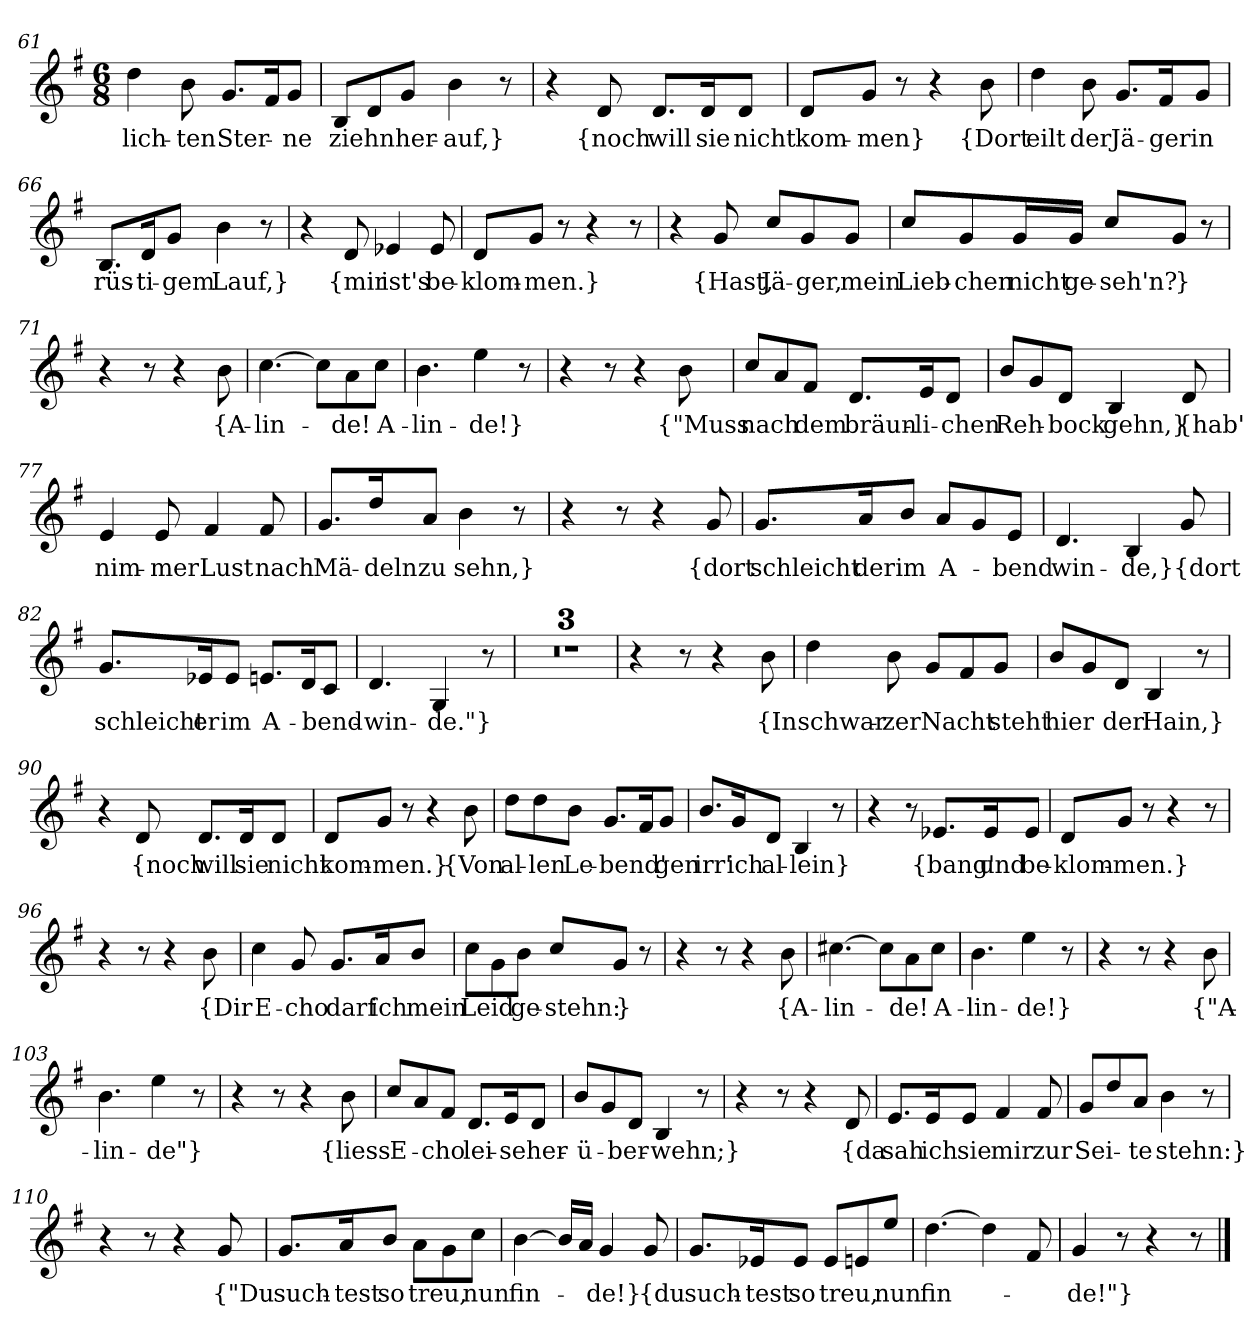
**kern	**text
*part1	*part1
*staff1	*staff1
*clefG2	*
*k[f#]	*
*M6/8	*
=61	=61
4dd	lich-
8b	-ten
8.g/L	Ster-
16f#/K	.
8g/J	-ne
=62	=62
8B/L	ziehn
8d/	.
8g/J	her-
4b	-auf,}
8r	.
=63	=63
4r	.
8d	{noch
8.d/L	will
16d/K	sie
8d/J	nicht
=64	=64
8d/L	kom-
8g/J	-men}
8r	.
4r	.
8b	{Dort
=65	=65
4dd	eilt
8b	der
8.g/L	Jä-
16f#/K	-ger
8g/J	in
=66	=66
8.B/L	rüs-
16d/K	-ti-
8g/J	-gem
4b	Lauf,}
8r	.
=67	=67
4r	.
8d	{mir
4e-X	ist's
8e-	be-
=68	=68
8d/L	-klom-
8g/J	-men.}
8r	.
4r	.
8r	.
=69	=69
4r	.
8g	{Hast,
8cc/L	Jä-
8g/	-ger,
8g/J	mein
=70	=70
8cc/L	Lieb-
8g/	-chen
16g/L	nicht
16g/JJ	ge-
8cc/L	-seh'n?
8g/J	}
8r	.
=71	=71
4r	.
8r	.
4r	.
8b	{A-
=72	=72
[4.cc	-lin-
8cc\L]	.
8a\	-de!
8cc\J	A-
=73	=73
4.b	-lin-
4ee	-de!}
8r	.
=74	=74
4r	.
8r	.
4r	.
8b	{"Muss
=75	=75
8cc/L	nach
8a/	.
8f#/J	dem
8.d/L	bräun-
16e/K	-li-
8d/J	-chen
=76	=76
8b/L	Reh-
8g/	.
8d/J	-bock
4B	gehn,}
8d	{hab'
=77	=77
4e	nim-
8e	-mer
4f#	Lust
8f#	nach
=78	=78
8.g/L	Mä-
16dd/K	-deln
8a/J	zu
4b	sehn,}
8r	.
=79	=79
4r	.
8r	.
4r	.
8g	{dort
=80	=80
8.g/L	schleicht
16a/K	der
8b/J	im
8a/L	A-
8g/	.
8e/J	-bend
=81	=81
4.d	win-
4B	-de,}
8g	{dort
=82	=82
8.g/L	schleicht
16e-X/K	er
8e-/J	im
8.en/L	A-
16d/K	.
8c/J	-bend-
=83	=83
4.d	-win-
4G	-de."}
8r	.
=84	=84
2.r	.
=85	=85
2.r	.
=86	=86
2.r	.
=87	=87
4r	.
8r	.
4r	.
8b	{In
=88	=88
4dd	schwar-
8b	-zer
8g/L	Nacht
8f#/	.
8g/J	steht
=89	=89
8b/L	hier
8g/	.
8d/J	der
4B	Hain,}
8r	.
=90	=90
4r	.
8d	{noch
8.d/L	will
16d/K	sie
8d/J	nicht
=91	=91
8d/L	kom-
8g/J	-men.}
8r	.
4r	.
8b	{Von
=92	=92
8dd\L	al-
8dd\	-len
8b\J	Le-
8.g/L	-bend'
16f#/K	.
8g/J	-gen
=93	=93
8.b/L	irr'
16g/K	ich
8d/J	al-
4B	-lein}
8r	.
=94	=94
4r	.
8r	.
8.e-X/L	{bang'
16e-/K	und
8e-/J	be-
=95	=95
8d/L	-klom-
8g/J	-men.}
8r	.
4r	.
8r	.
=96	=96
4r	.
8r	.
4r	.
8b	{Dir
=97	=97
4cc	E-
8g	-cho
8.g/L	darf
16a/K	ich
8b/J	mein
=98	=98
8cc\L	Leid
8g\	.
8b\J	ge-
8cc/L	-stehn:
8g/J	}
8r	.
=99	=99
4r	.
8r	.
4r	.
8b	{A-
=100	=100
[4.cc#X	-lin-
8cc#\L]	.
8a\	-de!
8cc#\J	A-
=101	=101
4.b	-lin-
4ee	-de!}
8r	.
=102	=102
4r	.
8r	.
4r	.
8b	{"A-
=103	=103
4.b	-lin-
4ee	-de"}
8r	.
=104	=104
4r	.
8r	.
4r	.
8b	{liess
=105	=105
8cc/L	E-
8a/	.
8f#/J	-cho
8.d/L	lei-
16e/K	-se
8d/J	her-
=106	=106
8b/L	-ü-
8g/	.
8d/J	-ber-
4B	-wehn;}
8r	.
=107	=107
4r	.
8r	.
4r	.
8d	{da
=108	=108
8.e/L	sah
16e/K	ich
8e/J	sie
4f#	mir
8f#	zur
=109	=109
8g/L	Sei-
8dd/	.
8a/J	-te
4b	stehn:}
8r	.
=110	=110
4r	.
8r	.
4r	.
8g	{"Du
=111	=111
8.g/L	such-
16a/K	-test
8b/J	so
8a\L	treu,
8g\	.
8cc\J	nun
=112	=112
[4b	fin-
16b/LL]	.
16a/JJ	.
4g	-de!}
8g	{du
=113	=113
8.g/L	such-
16e-X/K	-test
8e-/J	so
8e-/L	treu,
8en/	.
8ee/J	nun
=114	=114
[4.dd	fin-
4dd]	.
8f#	.
=115	=115
4g	-de!"}
8r	.
4r	.
8r	.
==	==
*-	*-
